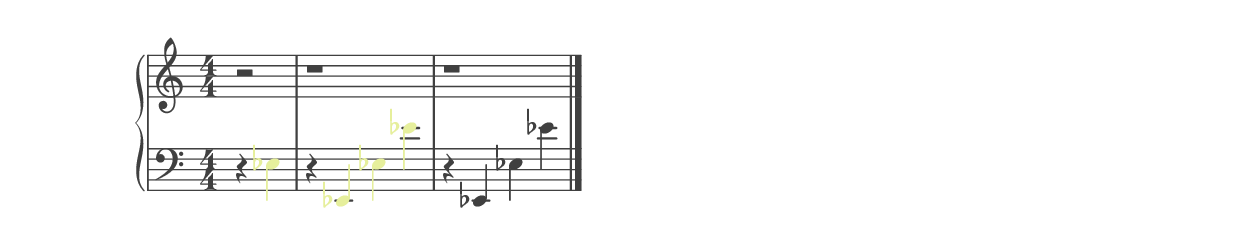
%% ----------------------------------------------------------------------------
%% Generated on: 2018 December 27
%% Note Name: E3b
%% Octave: 3
%% Clef: bass
%% Filename: 062-31-3-bass-E3b
%% ----------------------------------------------------------------------------

\version "2.19.82"

\include "../piano_note_colors.ly"

\header {
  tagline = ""
}

upper = {
  \clef treble
  \numericTimeSignature
  \override NoteHead.color = #colorized-note
  \override Stem.color = #colorized-note
  \override Accidental.color = #colorized-note
  % treble note in color
  r2
  % treble octave in color
  r1
  \override NoteHead.color = #default-black
  \override Stem.color = #default-black
  \override Accidental.color = #default-black
  % treble octave repeat in black
  r1
  \bar "|."
}

lower = {
  \clef bass
  \numericTimeSignature
  \override NoteHead.color = #colorized-note
  \override Stem.color = #colorized-note
  \override Accidental.color = #colorized-note
  % bass note in color
  r4 ees4
  % bass octave in color
  r4 ees,4 ees4 ees'4
  \override NoteHead.color = #default-black
  \override Stem.color = #default-black
  \override Accidental.color = #default-black
  % bass octave repeat in black
  r4 ees,4 ees4 ees'4
}

\score {
  \new PianoStaff <<
    \context Score
    \applyContext #(override-color-for-all-grobs default-black)
    \time 4/4
    \partial 2
    \new Staff = upper { \upper }
    \new Staff = lower { \lower }
  >>
  \layout { }
  \midi { }
}